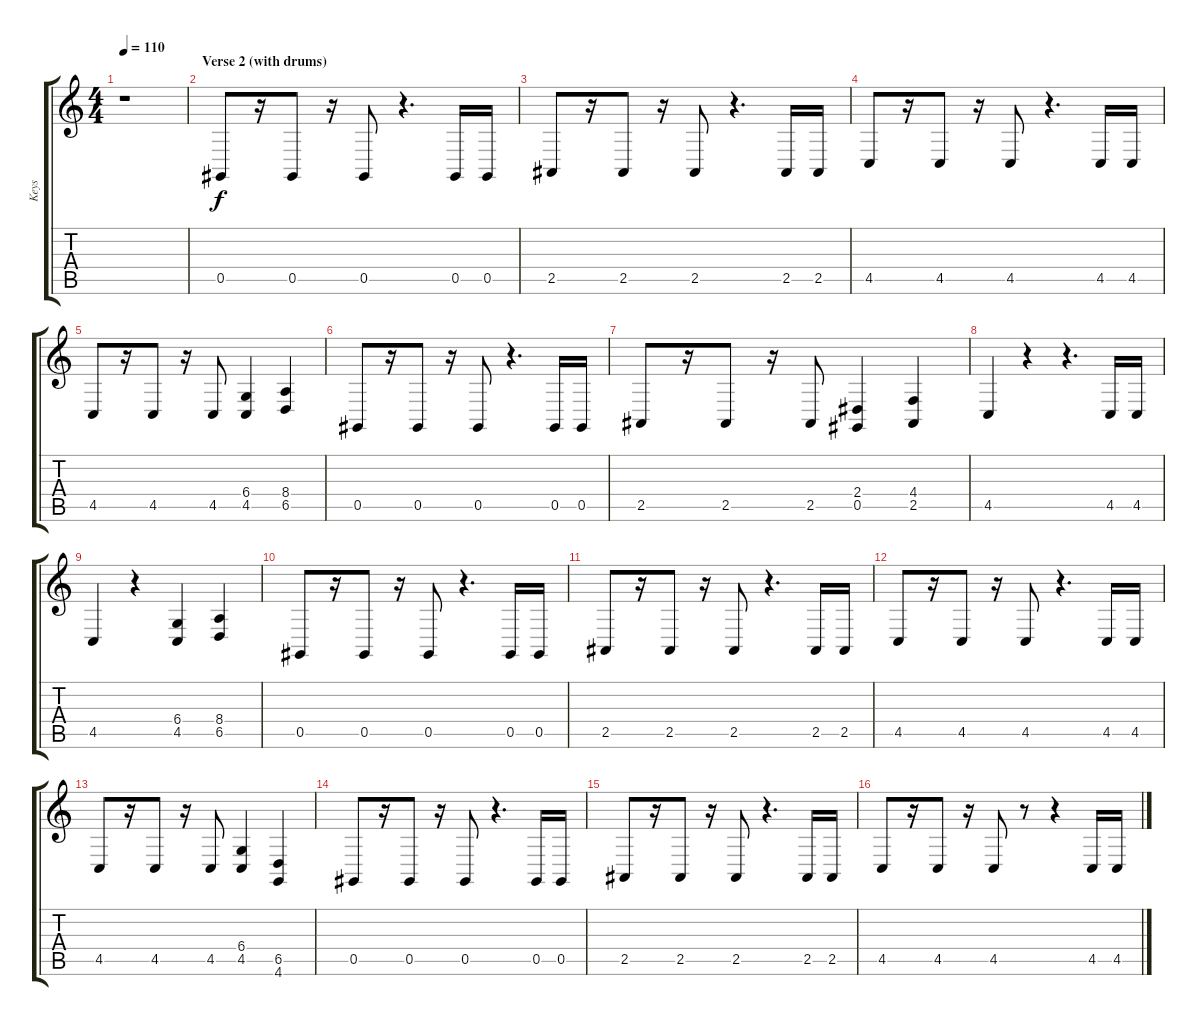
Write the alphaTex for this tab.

\track ("Keys" "Keys") {instrument lead2sawtooth}
\staff {score tabs}
\tuning (Eb4 Bb3 Gb3 Db3 Ab2 Eb2) {hide}
\ts (4 4)
\tempo 110
\clef g2
\ks c
r.1{dy f} |
\section ("" "Verse 2 (with drums)")
0.5.8 r.16 0.5.8 r.16 0.5.8 r.4{d} 0.5.16 0.5.16 |
2.5.8 r.16 2.5.8 r.16 2.5.8 r.4{d} 2.5.16 2.5.16 |
4.5.8 r.16 4.5.8 r.16 4.5.8 r.4{d} 4.5.16 4.5.16 |
4.5.8 r.16 4.5.8 r.16 4.5.8 (6.4 4.5).4 (8.4 6.5).4 |
0.5.8 r.16 0.5.8 r.16 0.5.8 r.4{d} 0.5.16 0.5.16 |
2.5.8 r.16 2.5.8 r.16 2.5.8 (2.4 0.5).4 (4.4 2.5).4 |
4.5.4 r.4 r.4{d} 4.5.16 4.5.16 |
4.5.4 r.4 (6.4 4.5).4 (8.4 6.5).4 |
0.5.8 r.16 0.5.8 r.16 0.5.8 r.4{d} 0.5.16 0.5.16 |
2.5.8 r.16 2.5.8 r.16 2.5.8 r.4{d} 2.5.16 2.5.16 |
4.5.8 r.16 4.5.8 r.16 4.5.8 r.4{d} 4.5.16 4.5.16 |
4.5.8 r.16 4.5.8 r.16 4.5.8 (6.4 4.5).4 (6.5 4.6).4 |
0.5.8 r.16 0.5.8 r.16 0.5.8 r.4{d} 0.5.16 0.5.16 |
2.5.8 r.16 2.5.8 r.16 2.5.8 r.4{d} 2.5.16 2.5.16 |
4.5.8 r.16 4.5.8 r.16 4.5.8 r.8 r.4 4.5.16 4.5.16
